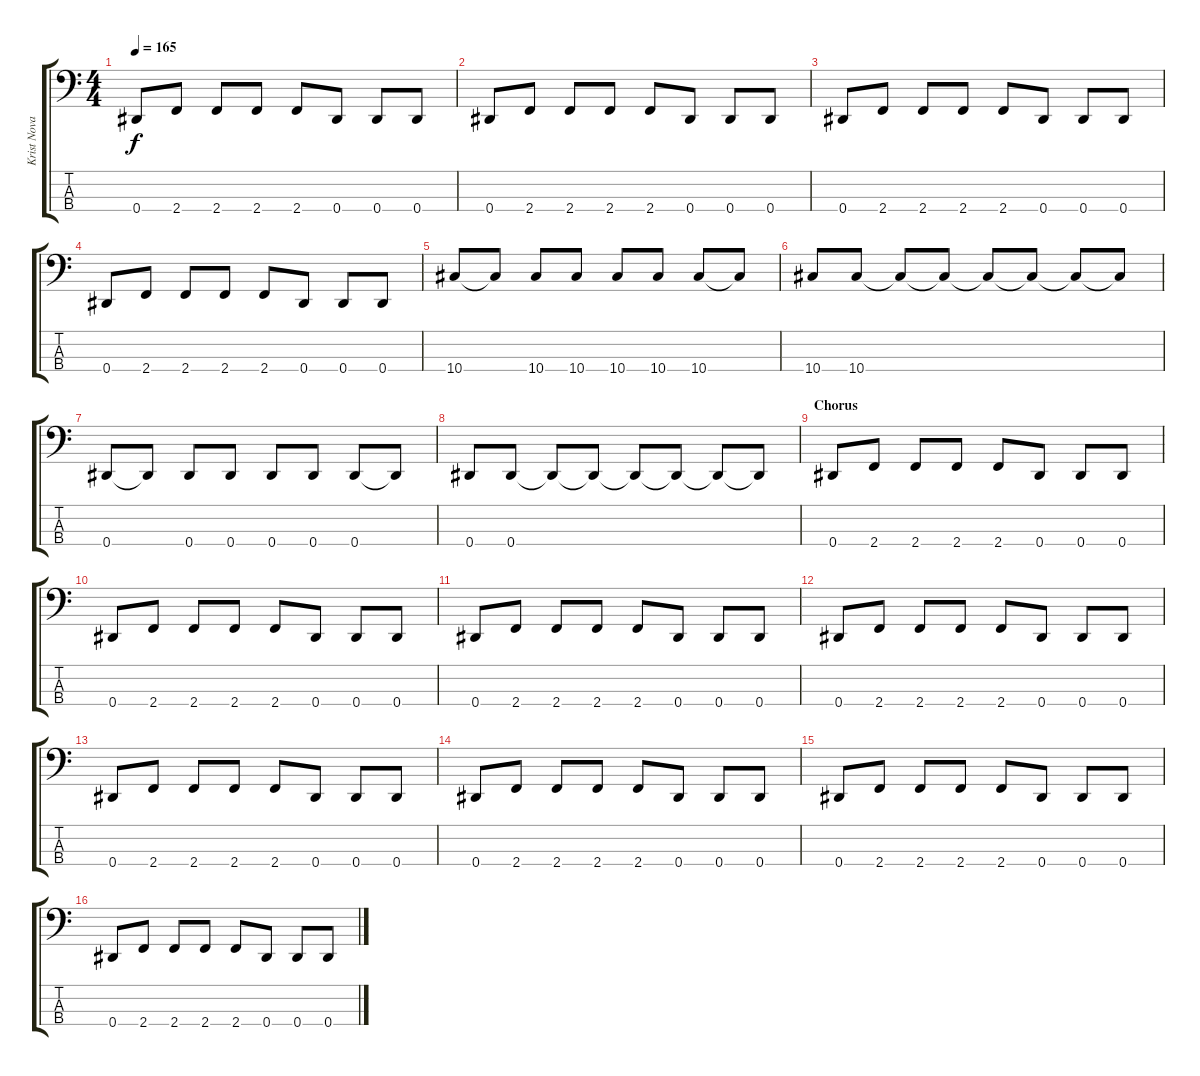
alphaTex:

\track ("Krist Novaselic" "Krist Nova") {instrument electricbassfinger}
\staff {score tabs}
\tuning (Gb2 Db2 Ab1 Eb1) {hide}
\ts (4 4)
\tempo 165
\clef f4
\ks c
0.4.8{dy f} 2.4.8 2.4.8 2.4.8 2.4.8 0.4.8 0.4.8 0.4.8 |
0.4.8 2.4.8 2.4.8 2.4.8 2.4.8 0.4.8 0.4.8 0.4.8 |
0.4.8 2.4.8 2.4.8 2.4.8 2.4.8 0.4.8 0.4.8 0.4.8 |
0.4.8 2.4.8 2.4.8 2.4.8 2.4.8 0.4.8 0.4.8 0.4.8 |
10.4.8 10.4{t}.8 10.4.8 10.4.8 10.4.8 10.4.8 10.4.8 10.4{t}.8 |
10.4.8 10.4.8 10.4{t}.8 10.4{t}.8 10.4{t}.8 10.4{t}.8 10.4{t}.8 10.4{t}.8 |
0.4.8 0.4{t}.8 0.4.8 0.4.8 0.4.8 0.4.8 0.4.8 0.4{t}.8 |
0.4.8 0.4.8 0.4{t}.8 0.4{t}.8 0.4{t}.8 0.4{t}.8 0.4{t}.8 0.4{t}.8 |
\section ("" "Chorus")
0.4.8 2.4.8 2.4.8 2.4.8 2.4.8 0.4.8 0.4.8 0.4.8 |
0.4.8 2.4.8 2.4.8 2.4.8 2.4.8 0.4.8 0.4.8 0.4.8 |
0.4.8 2.4.8 2.4.8 2.4.8 2.4.8 0.4.8 0.4.8 0.4.8 |
0.4.8 2.4.8 2.4.8 2.4.8 2.4.8 0.4.8 0.4.8 0.4.8 |
0.4.8 2.4.8 2.4.8 2.4.8 2.4.8 0.4.8 0.4.8 0.4.8 |
0.4.8 2.4.8 2.4.8 2.4.8 2.4.8 0.4.8 0.4.8 0.4.8 |
0.4.8 2.4.8 2.4.8 2.4.8 2.4.8 0.4.8 0.4.8 0.4.8 |
0.4.8 2.4.8 2.4.8 2.4.8 2.4.8 0.4.8 0.4.8 0.4.8
